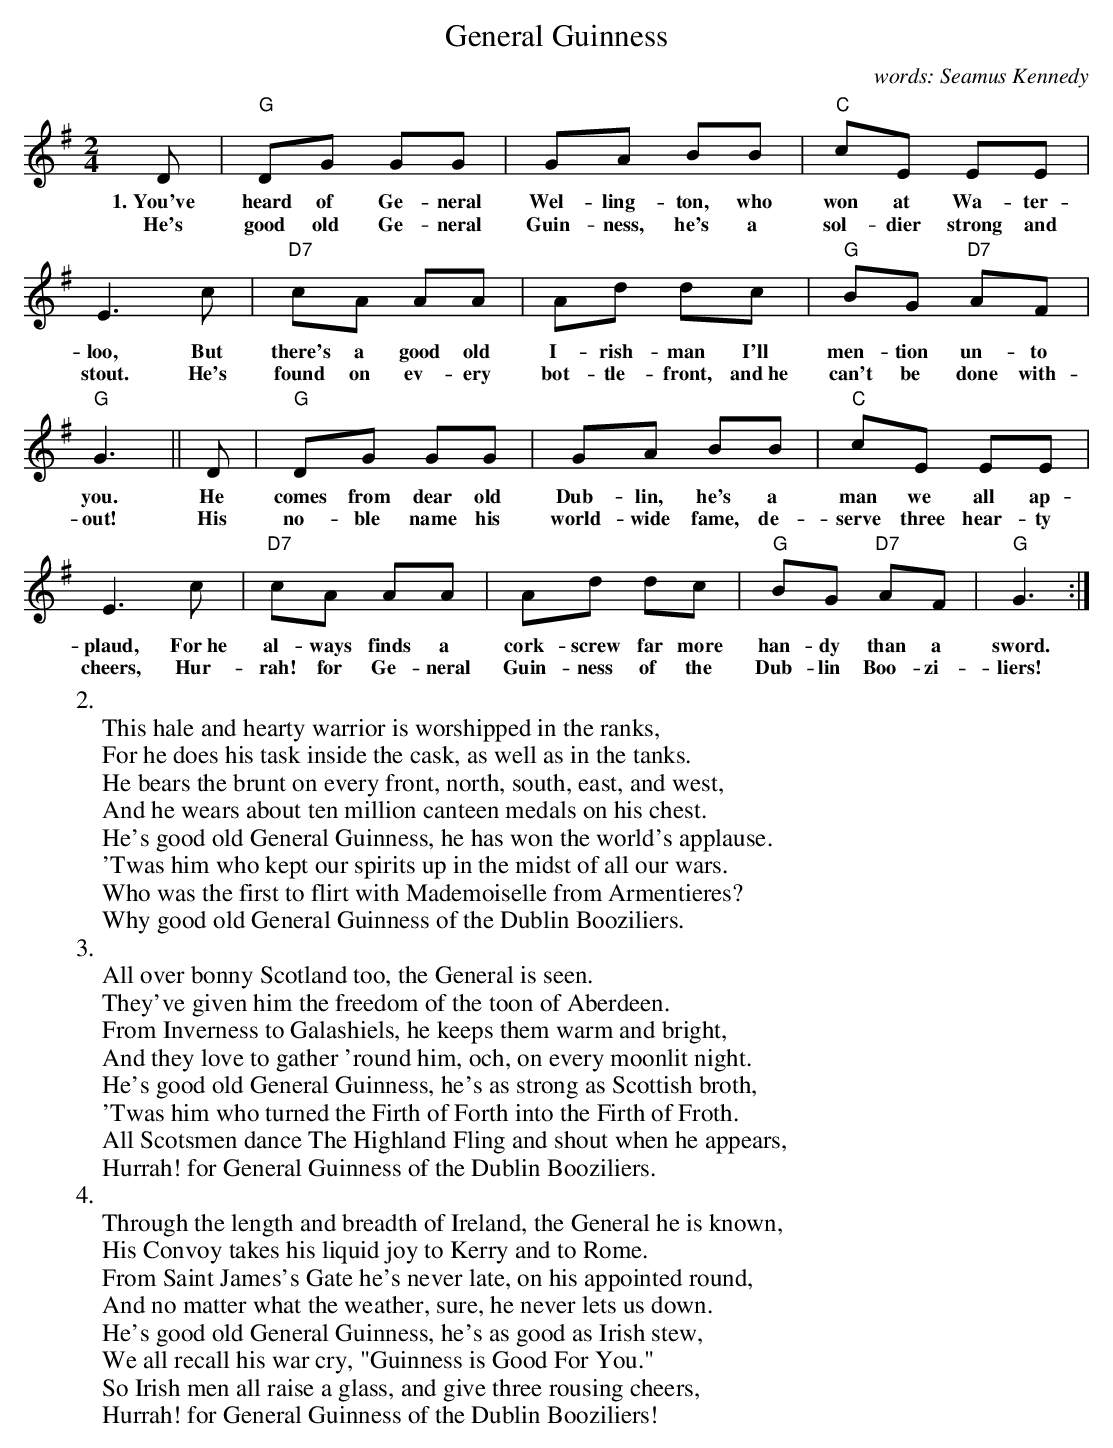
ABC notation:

X:1
T: General Guinness
C: words: Seamus Kennedy
M: 2/4
L: 1/8
K: G
D | "G"DG GG | GA BB | "C"cE EE | E3
w: 1.~You've heard of Ge-neral Wel-ling-ton, who won at Wa-ter-loo,
w:    He's good old Ge-neral Guin-ness, he's a sol-dier strong and stout.
c | "D7"cA AA | Ad dc | "G"BG "D7"AF | "G"G3 ||
w: But there's a good old I-rish-man I'll men-tion un-to you.
w: He's found on ev-ery bot-tle-front, and~he can't be done with-out!
D | "G"DG GG | GA BB | "C"cE EE | E3
w: He comes from dear old Dub-lin, he's a man we all ap-plaud,
w: His no-ble name his world-wide fame, de-serve three hear-ty cheers,
c | "D7"cA AA | Ad dc | "G"BG "D7"AF | "G"G3 :|
w: For~he al-ways finds a cork-screw far more han-dy than a sword.
w: Hur-rah! for Ge-neral Guin-ness of the Dub-lin Boo-zi-liers!
W:2.
W: This hale and hearty warrior is worshipped in the ranks,
W: For he does his task inside the cask, as well as in the tanks.
W: He bears the brunt on every front, north, south, east, and west,
W: And he wears about ten million canteen medals on his chest.
W: He's good old General Guinness, he has won the world's applause.
W: 'Twas him who kept our spirits up in the midst of all our wars.
W: Who was the first to flirt with Mademoiselle from Armentieres?
W: Why good old General Guinness of the Dublin Booziliers.
W:3.
W: All over bonny Scotland too, the General is seen.
W: They've given him the freedom of the toon of Aberdeen.
W: From Inverness to Galashiels, he keeps them warm and bright,
W: And they love to gather 'round him, och, on every moonlit night.
W: He's good old General Guinness, he's as strong as Scottish broth,
W: 'Twas him who turned the Firth of Forth into the Firth of Froth.
W: All Scotsmen dance The Highland Fling and shout when he appears,
W: Hurrah! for General Guinness of the Dublin Booziliers.
W:4.
W: Through the length and breadth of Ireland, the General he is known,
W: His Convoy takes his liquid joy to Kerry and to Rome.
W: From Saint James's Gate he's never late, on his appointed round,
W: And no matter what the weather, sure, he never lets us down.
W: He's good old General Guinness, he's as good as Irish stew,
W: We all recall his war cry, "Guinness is Good For You."
W: So Irish men all raise a glass, and give three rousing cheers,
W: Hurrah! for General Guinness of the Dublin Booziliers!
